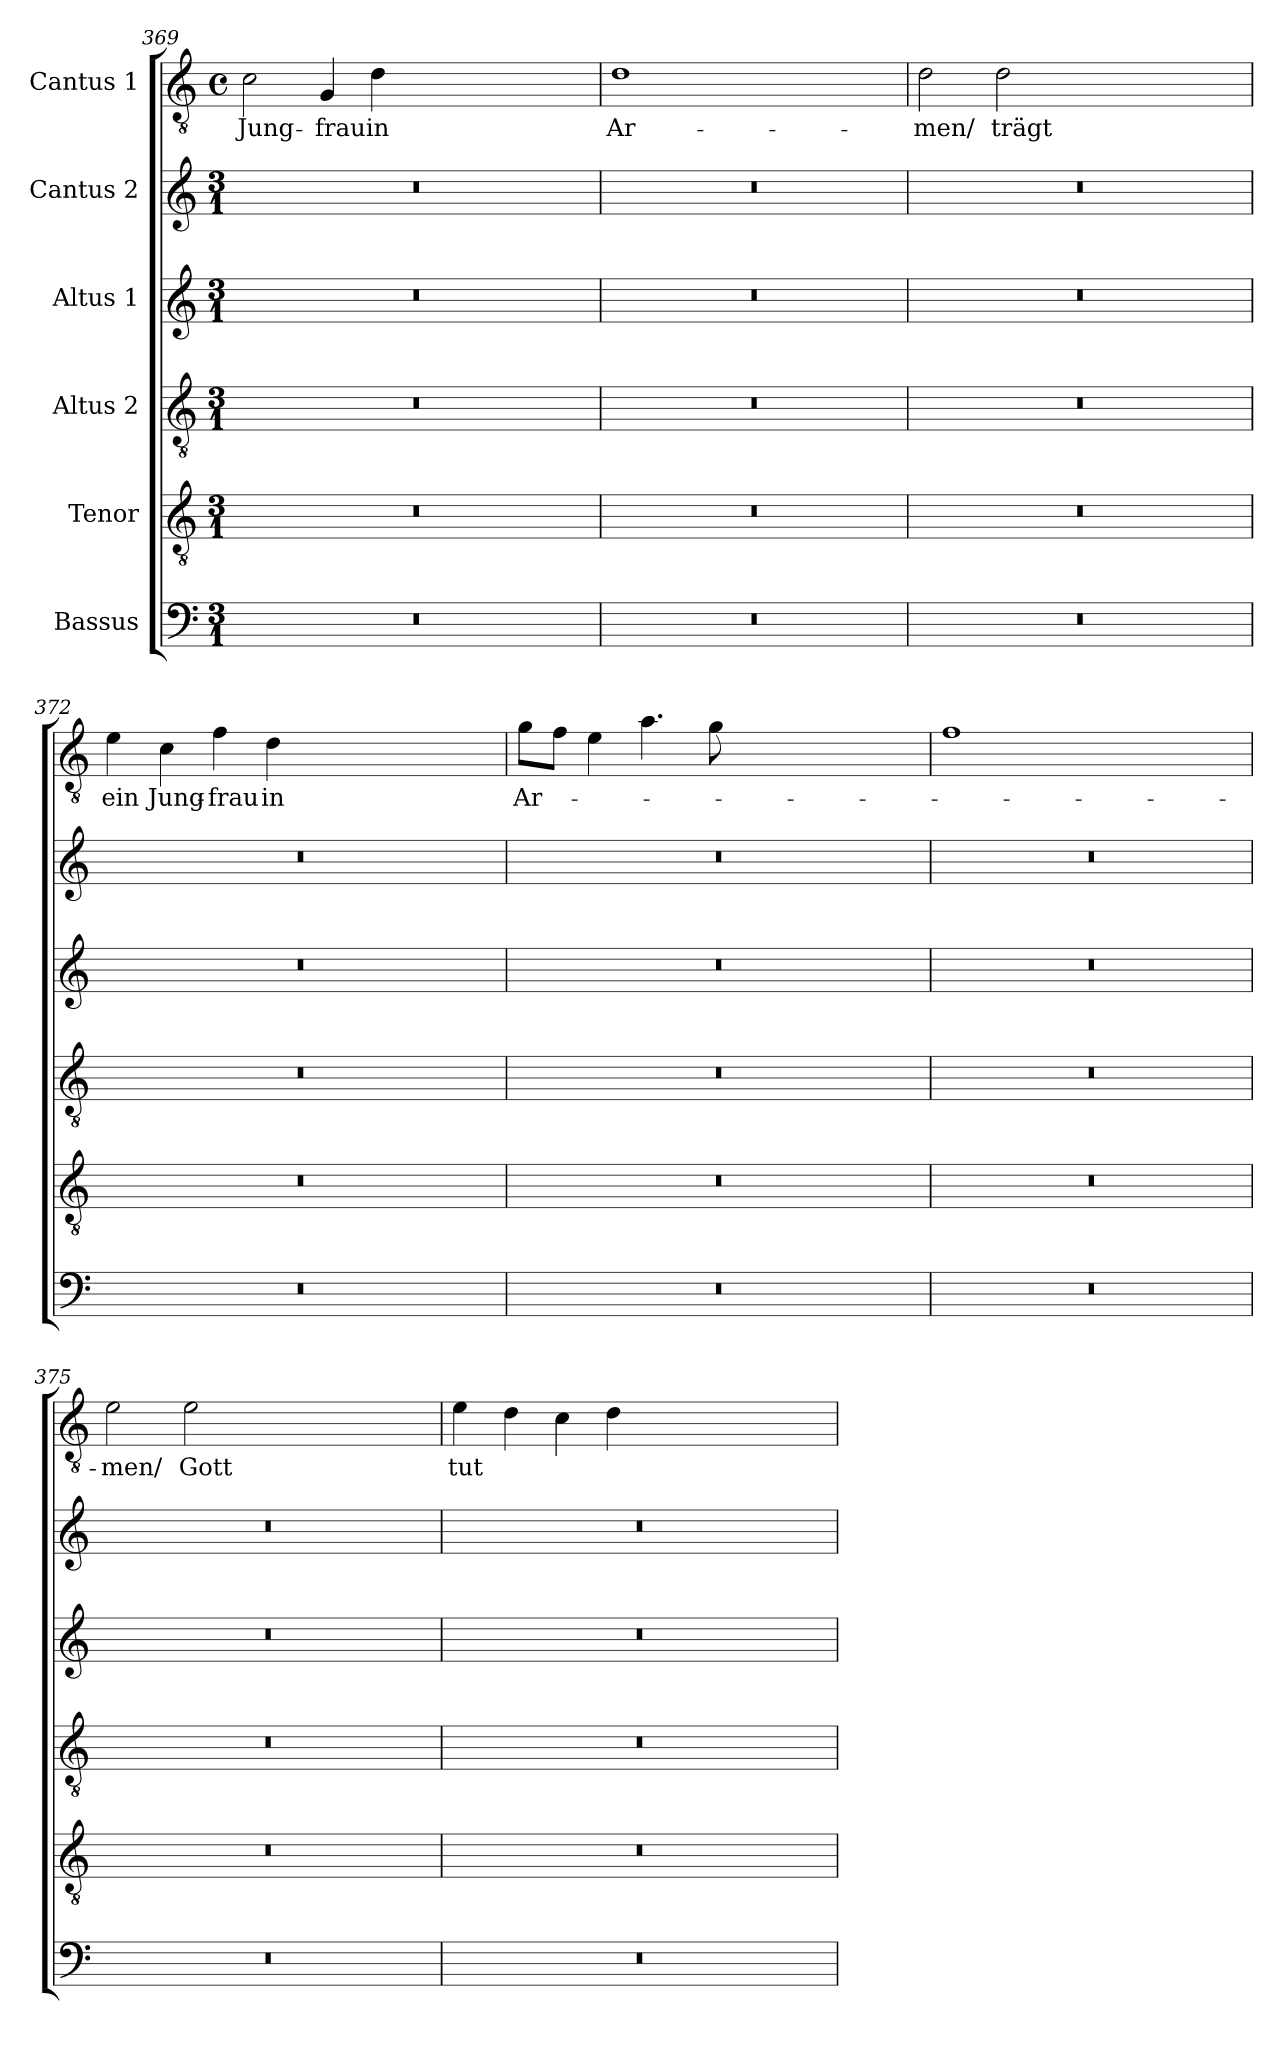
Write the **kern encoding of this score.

**kern	**kern	**kern	**kern	**kern	**kern	**text
*part6	*part5	*part4	*part3	*part2	*part1	*part1
*staff6	*staff5	*staff4	*staff3	*staff2	*staff1	*staff1
*I"Bassus	*I"Tenor	*I"Altus 2	*I"Altus 1	*I"Cantus 2	*I"Cantus 1	*
*clefF4	*clefGv2	*clefGv2	*clefG2	*clefG2	*clefGv2	*
*M3/1	*M3/1	*M3/1	*M3/1	*M3/1	*M4/4	*
*	*	*	*	*	*met(c)	*
=369	=369	=369	=369	=369	=369	=369
!	!	!	!	!	!	!LO:LY:b:cj
0.r	0.r	0.r	0.r	0.r	2c\	Jung-
!	!	!	!	!	!	!LO:LY:b:cj
.	.	.	.	.	4G/	-frau
!	!	!	!	!	!	!LO:LY:b:cj
.	.	.	.	.	4d\	in
.	.	.	.	.	0ryy	.
=370	=370	=370	=370	=370	=370	=370
!	!	!	!	!	!	!LO:LY:b:cj
0.r	0.r	0.r	0.r	0.r	1d	Ar-
.	.	.	.	.	0ryy	.
=371	=371	=371	=371	=371	=371	=371
!	!	!	!	!	!	!LO:LY:b:cj
0.r	0.r	0.r	0.r	0.r	2d\	-men/
!	!	!	!	!	!	!LO:LY:b:cj
.	.	.	.	.	2d\	trägt
.	.	.	.	.	0ryy	.
!!LO:LB:g=z
=372	=372	=372	=372	=372	=372	=372
!	!	!	!	!	!	!LO:LY:b:cj
0.r	0.r	0.r	0.r	0.r	4e\	ein
!	!	!	!	!	!	!LO:LY:b
.	.	.	.	.	4c\	Jung-
!	!	!	!	!	!	!LO:LY:b:rj
.	.	.	.	.	4f\	-frau
!	!	!	!	!	!	!LO:LY:b:cj
.	.	.	.	.	4d\	in
.	.	.	.	.	0ryy	.
=373	=373	=373	=373	=373	=373	=373
!	!	!	!	!	!	!LO:LY:b:cj
0.r	0.r	0.r	0.r	0.r	8g\L	Ar-
.	.	.	.	.	8f\J	.
.	.	.	.	.	4e\	.
.	.	.	.	.	4.a\	.
.	.	.	.	.	8g\	.
.	.	.	.	.	0ryy	.
=374	=374	=374	=374	=374	=374	=374
0.r	0.r	0.r	0.r	0.r	1f	.
.	.	.	.	.	0ryy	.
=375	=375	=375	=375	=375	=375	=375
!	!	!	!	!	!	!LO:LY:b:cj
0.r	0.r	0.r	0.r	0.r	2e\	-men/
!	!	!	!	!	!	!LO:LY:b:cj
.	.	.	.	.	2e\	Gott
.	.	.	.	.	0ryy	.
=376	=376	=376	=376	=376	=376	=376
!	!	!	!	!	!	!LO:LY:b:cj
0.r	0.r	0.r	0.r	0.r	4e\	tut
.	.	.	.	.	4d\	.
.	.	.	.	.	4c\	.
.	.	.	.	.	4d\	.
.	.	.	.	.	0ryy	.
=	=	=	=	=	=	=
*-	*-	*-	*-	*-	*-	*-
